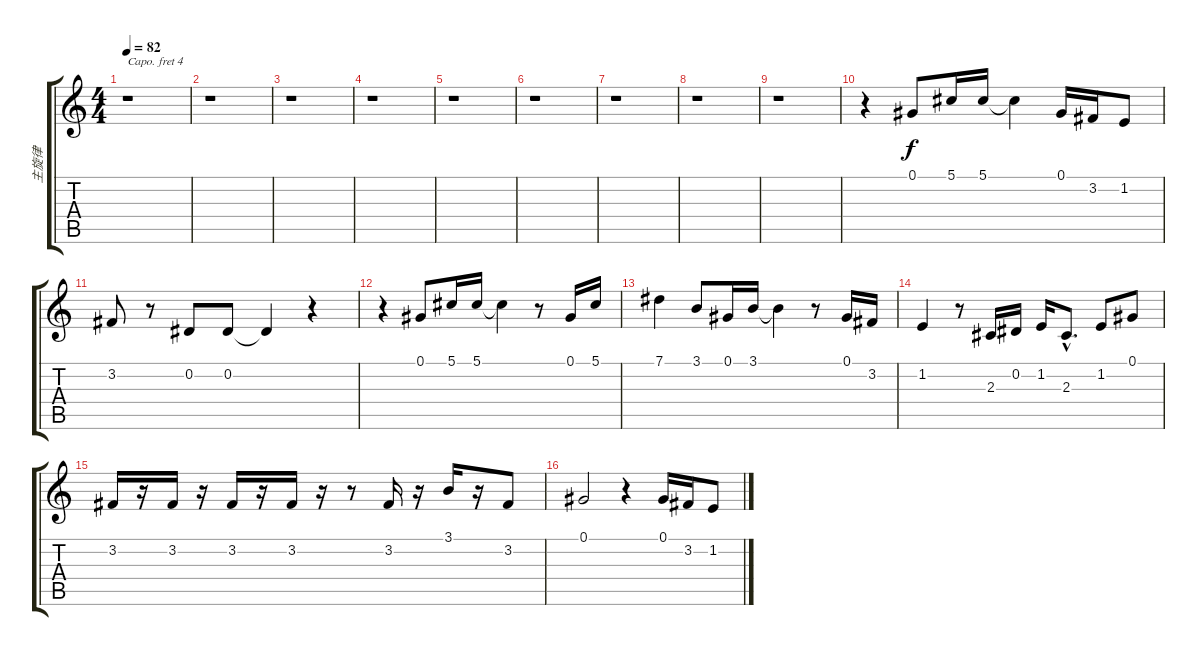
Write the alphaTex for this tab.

\track ("主旋律" "主旋律") {instrument lead6voice}
\staff {score tabs}
\capo 4
\tuning (E4 B3 G3 D3 A2 E2) {hide}
\ts (4 4)
\tempo 82
\clef g2
\ks c
r.1{dy f instrument lead6voice} |
r.1 |
r.1 |
r.1 |
r.1 |
r.1 |
r.1 |
r.1 |
r.1 |
r.4 0.1.8 5.1.16 5.1.16 5.1{t}.4 0.1.16 3.2.16 1.2.8 |
3.2.8 r.8 0.2.8 0.2.8 0.2{t}.4 r.4 |
r.4 0.1.8 5.1.16 5.1.16 5.1{t}.4 r.8 0.1.16 5.1.16 |
7.1.4 3.1.8 0.1.16 3.1.16 3.1{t}.4 r.8 0.1.16 3.2.16 |
1.2.4 r.8 2.3.16 0.2.16 1.2.16 2.3{hac}.8{d} 1.2.8 0.1.8 |
3.2.16 r.16 3.2.16 r.16 3.2.16 r.16 3.2.16 r.16 r.8 3.2.16 r.16 3.1.16 r.16 3.2.8 |
0.1.2 r.4 0.1.16 3.2.16 1.2.8
